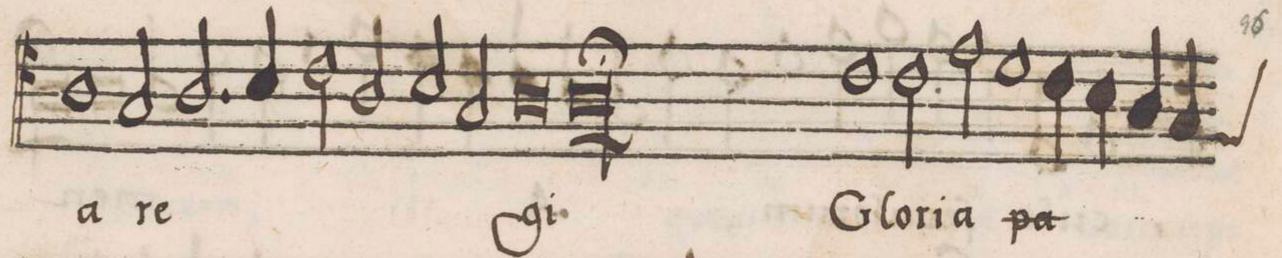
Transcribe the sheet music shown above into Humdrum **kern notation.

**kern	**text	**text
*I"ALTVS	*	*
*clefC4	*	*
*k[]	*	*
*met(C|)	*	*
*M2/1	*	*
1A\	-a	.
=108-	=108-	=108-
2G/	re-	.
2.A/	.	.
4B/	.	.
=109-	=109-	=109-
2c\	.	.
2A/	.	.
2B/	.	.
2G/	.	.
=110-	=110-	=110-
0A	-gi	.
=111-	=111-	=111-
0A;;l	.	.
=112||-	=112||-	=112||-
1c	Glo-	.
2c\	-ri-	.
2e\	-a	.
=113-	=113-	=113-
1d	.	.
4c\	.	.
4B\	.	.
4A/	.	.
*custos:F	*	*
4G/	.	.
=114-	=114-	=114-
*-	*-	*-
